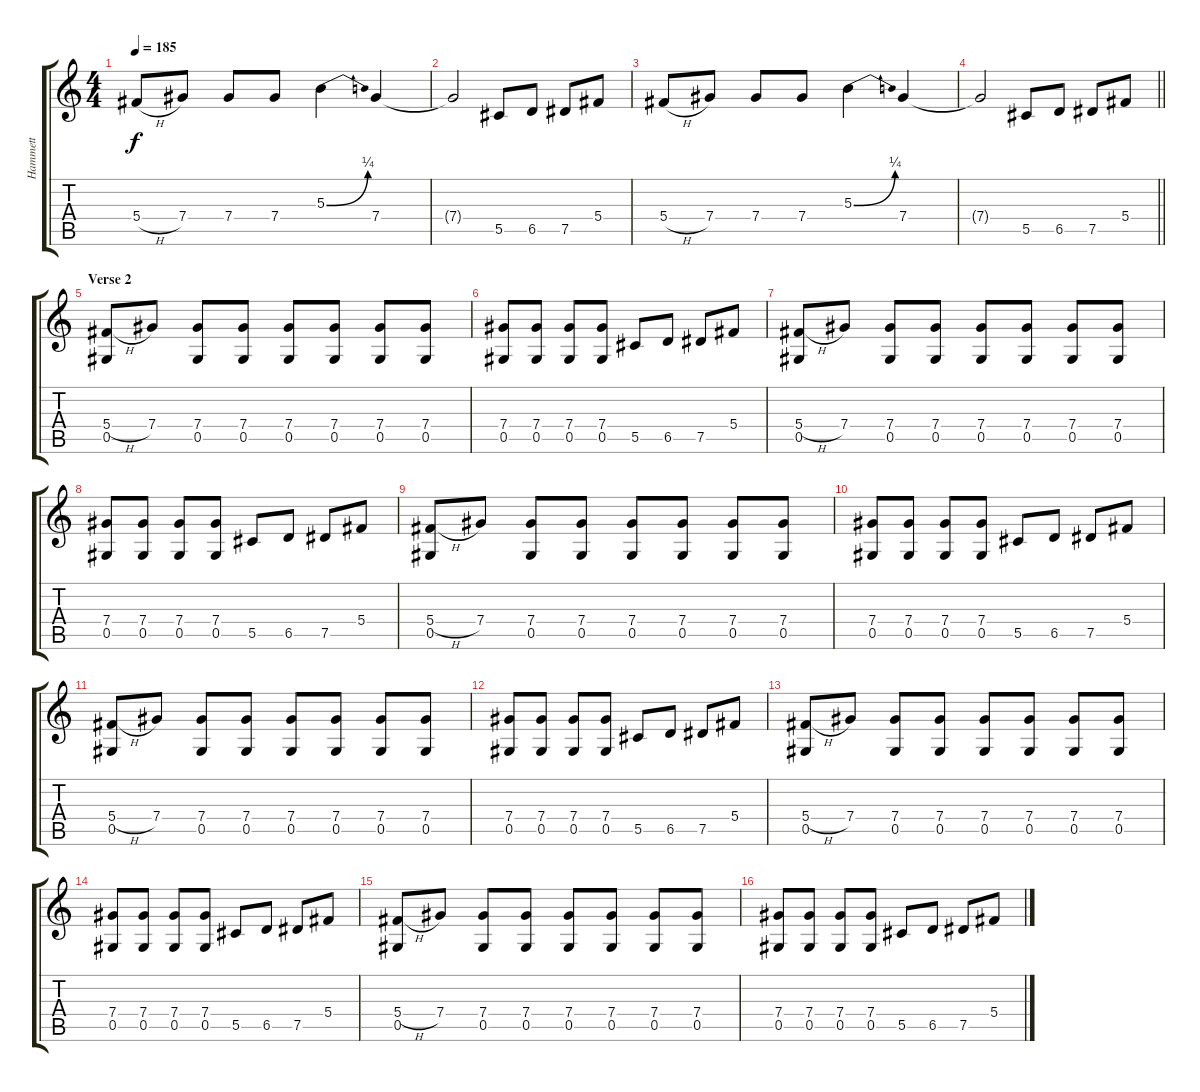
\track ("Hammett" "Hammett") {instrument distortionguitar}
\staff {score tabs}
\tuning (Eb4 Bb3 Gb3 Db3 Ab2 Eb2) {hide}
\ts (4 4)
\tempo 185
\clef g2
\ks c
5.4{h}.8{dy f} 7.4.8 7.4.8 7.4.8 5.3{be (bend 0 0 60 1)}.4 7.4.4 |
7.4{t}.2 5.5.8 6.5.8 7.5.8 5.4.8 |
5.4{h}.8 7.4.8 7.4.8 7.4.8 5.3{be (bend 0 0 60 1)}.4 7.4.4 |
\barLineRight lightlight
7.4{t}.2 5.5.8 6.5.8 7.5.8 5.4.8 |
\section ("" "Verse 2")
(5.4{h} 0.5).8 7.4.8 (7.4 0.5).8 (7.4 0.5).8 (7.4 0.5).8 (7.4 0.5).8 (7.4 0.5).8 (7.4 0.5).8 |
(7.4 0.5).8 (7.4 0.5).8 (7.4 0.5).8 (7.4 0.5).8 5.5.8 6.5.8 7.5.8 5.4.8 |
(5.4{h} 0.5).8 7.4.8 (7.4 0.5).8 (7.4 0.5).8 (7.4 0.5).8 (7.4 0.5).8 (7.4 0.5).8 (7.4 0.5).8 |
(7.4 0.5).8 (7.4 0.5).8 (7.4 0.5).8 (7.4 0.5).8 5.5.8 6.5.8 7.5.8 5.4.8 |
(5.4{h} 0.5).8 7.4.8 (7.4 0.5).8 (7.4 0.5).8 (7.4 0.5).8 (7.4 0.5).8 (7.4 0.5).8 (7.4 0.5).8 |
(7.4 0.5).8 (7.4 0.5).8 (7.4 0.5).8 (7.4 0.5).8 5.5.8 6.5.8 7.5.8 5.4.8 |
(5.4{h} 0.5).8 7.4.8 (7.4 0.5).8 (7.4 0.5).8 (7.4 0.5).8 (7.4 0.5).8 (7.4 0.5).8 (7.4 0.5).8 |
(7.4 0.5).8 (7.4 0.5).8 (7.4 0.5).8 (7.4 0.5).8 5.5.8 6.5.8 7.5.8 5.4.8 |
(5.4{h} 0.5).8 7.4.8 (7.4 0.5).8 (7.4 0.5).8 (7.4 0.5).8 (7.4 0.5).8 (7.4 0.5).8 (7.4 0.5).8 |
(7.4 0.5).8 (7.4 0.5).8 (7.4 0.5).8 (7.4 0.5).8 5.5.8 6.5.8 7.5.8 5.4.8 |
(5.4{h} 0.5).8 7.4.8 (7.4 0.5).8 (7.4 0.5).8 (7.4 0.5).8 (7.4 0.5).8 (7.4 0.5).8 (7.4 0.5).8 |
(7.4 0.5).8 (7.4 0.5).8 (7.4 0.5).8 (7.4 0.5).8 5.5.8 6.5.8 7.5.8 5.4.8
